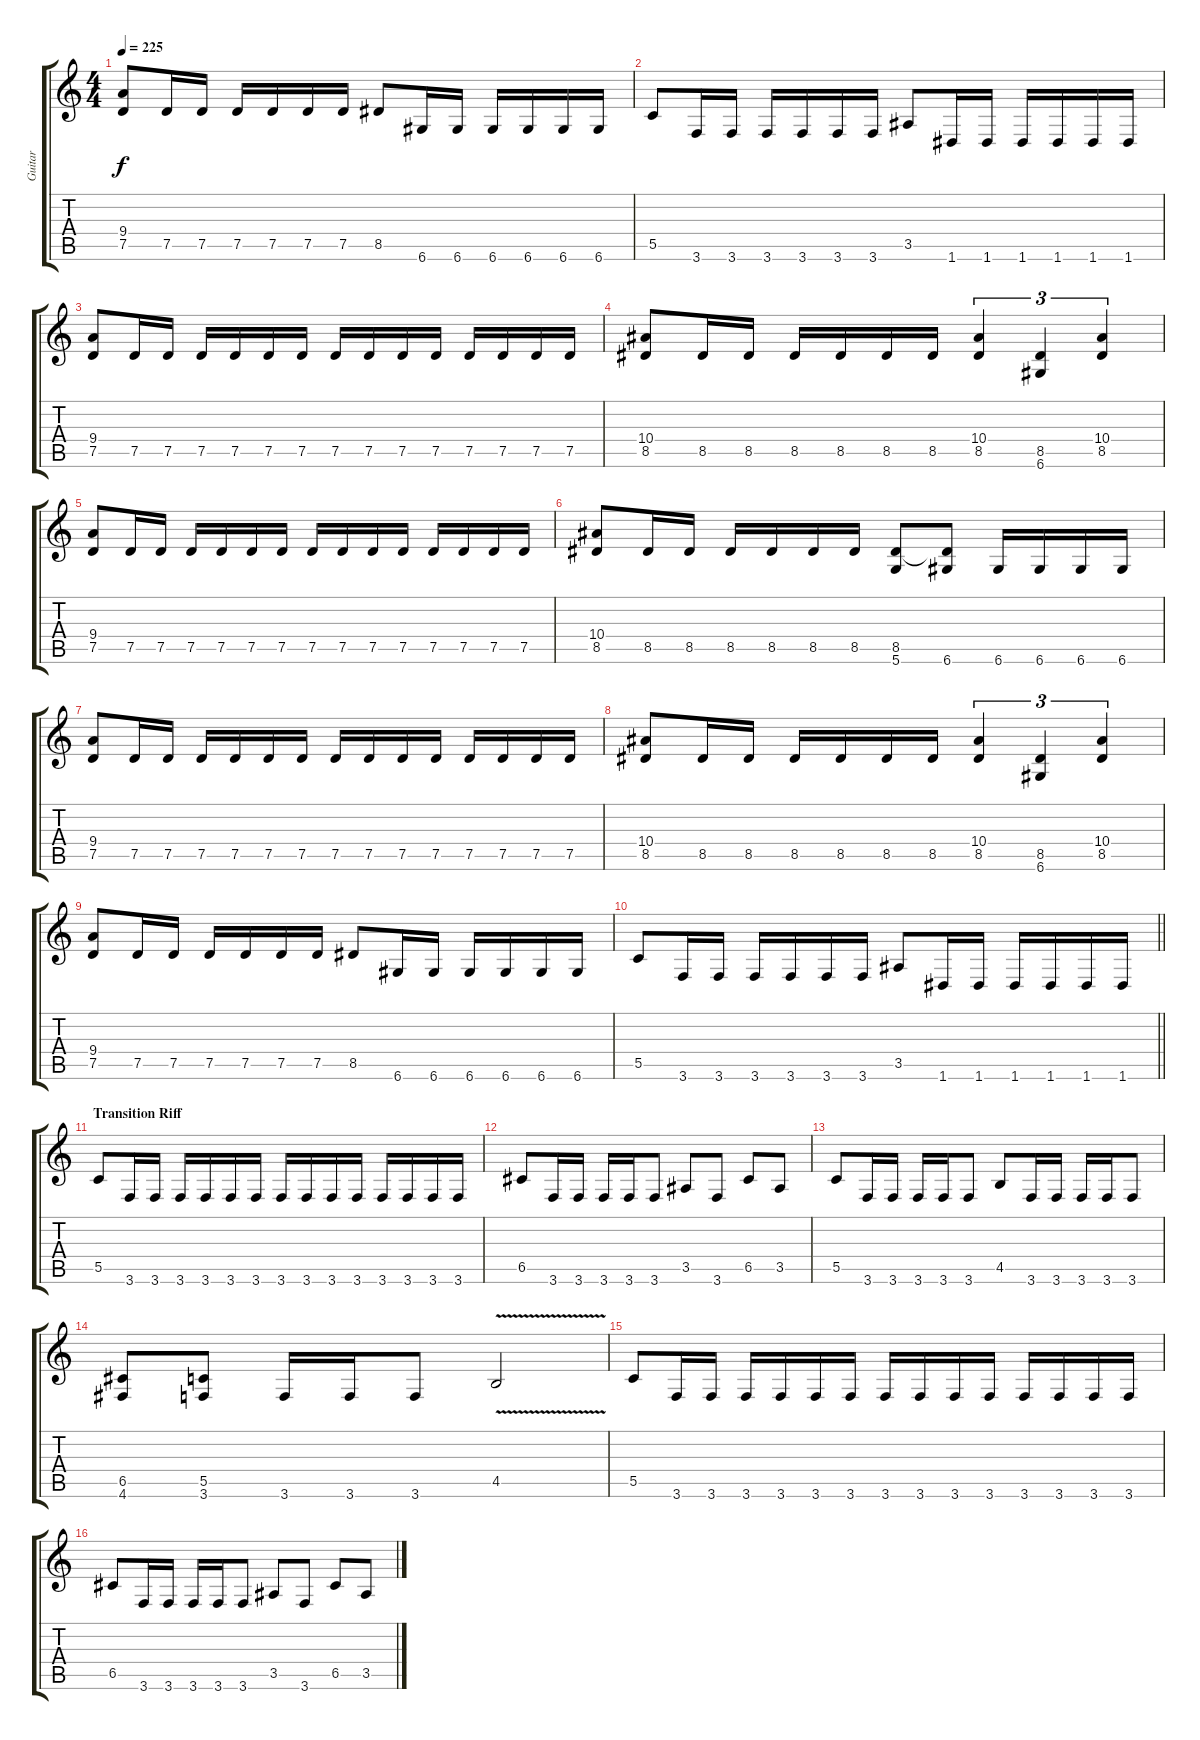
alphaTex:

\track ("Guitar" "Guitar") {instrument distortionguitar}
\staff {score tabs}
\tuning (D4 A3 F3 C3 G2 D2) {hide}
\ts (4 4)
\tempo 225
\clef g2
\ks c
(9.4 7.5).8{dy f} 7.5.16 7.5.16 7.5.16 7.5.16 7.5.16 7.5.16 8.5.8 6.6.16 6.6.16 6.6.16 6.6.16 6.6.16 6.6.16 |
5.5.8 3.6.16 3.6.16 3.6.16 3.6.16 3.6.16 3.6.16 3.5.8 1.6.16 1.6.16 1.6.16 1.6.16 1.6.16 1.6.16 |
(9.4 7.5).8 7.5.16 7.5.16 7.5.16 7.5.16 7.5.16 7.5.16 7.5.16 7.5.16 7.5.16 7.5.16 7.5.16 7.5.16 7.5.16 7.5.16 |
(10.4 8.5).8 8.5.16 8.5.16 8.5.16 8.5.16 8.5.16 8.5.16 (10.4 8.5).4{tu (3 2)} (8.5 6.6).4{tu (3 2)} (10.4 8.5).4{tu (3 2)} |
(9.4 7.5).8 7.5.16 7.5.16 7.5.16 7.5.16 7.5.16 7.5.16 7.5.16 7.5.16 7.5.16 7.5.16 7.5.16 7.5.16 7.5.16 7.5.16 |
(10.4 8.5).8 8.5.16 8.5.16 8.5.16 8.5.16 8.5.16 8.5.16 (8.5 5.6).8 (8.5{t} 6.6).8 6.6.16 6.6.16 6.6.16 6.6.16 |
(9.4 7.5).8 7.5.16 7.5.16 7.5.16 7.5.16 7.5.16 7.5.16 7.5.16 7.5.16 7.5.16 7.5.16 7.5.16 7.5.16 7.5.16 7.5.16 |
(10.4 8.5).8 8.5.16 8.5.16 8.5.16 8.5.16 8.5.16 8.5.16 (10.4 8.5).4{tu (3 2)} (8.5 6.6).4{tu (3 2)} (10.4 8.5).4{tu (3 2)} |
(9.4 7.5).8 7.5.16 7.5.16 7.5.16 7.5.16 7.5.16 7.5.16 8.5.8 6.6.16 6.6.16 6.6.16 6.6.16 6.6.16 6.6.16 |
\barLineRight lightlight
5.5.8 3.6.16 3.6.16 3.6.16 3.6.16 3.6.16 3.6.16 3.5.8 1.6.16 1.6.16 1.6.16 1.6.16 1.6.16 1.6.16 |
\section ("" "Transition Riff")
5.5.8 3.6.16 3.6.16 3.6.16 3.6.16 3.6.16 3.6.16 3.6.16 3.6.16 3.6.16 3.6.16 3.6.16 3.6.16 3.6.16 3.6.16 |
6.5.8 3.6.16 3.6.16 3.6.16 3.6.16 3.6.8 3.5.8 3.6.8 6.5.8 3.5.8 |
5.5.8 3.6.16 3.6.16 3.6.16 3.6.16 3.6.8 4.5.8 3.6.16 3.6.16 3.6.16 3.6.16 3.6.8 |
(6.5 4.6).8 (5.5 3.6).8 3.6.16 3.6.16 3.6.8 4.5{v}.2 |
5.5.8 3.6.16 3.6.16 3.6.16 3.6.16 3.6.16 3.6.16 3.6.16 3.6.16 3.6.16 3.6.16 3.6.16 3.6.16 3.6.16 3.6.16 |
6.5.8 3.6.16 3.6.16 3.6.16 3.6.16 3.6.8 3.5.8 3.6.8 6.5.8 3.5.8
